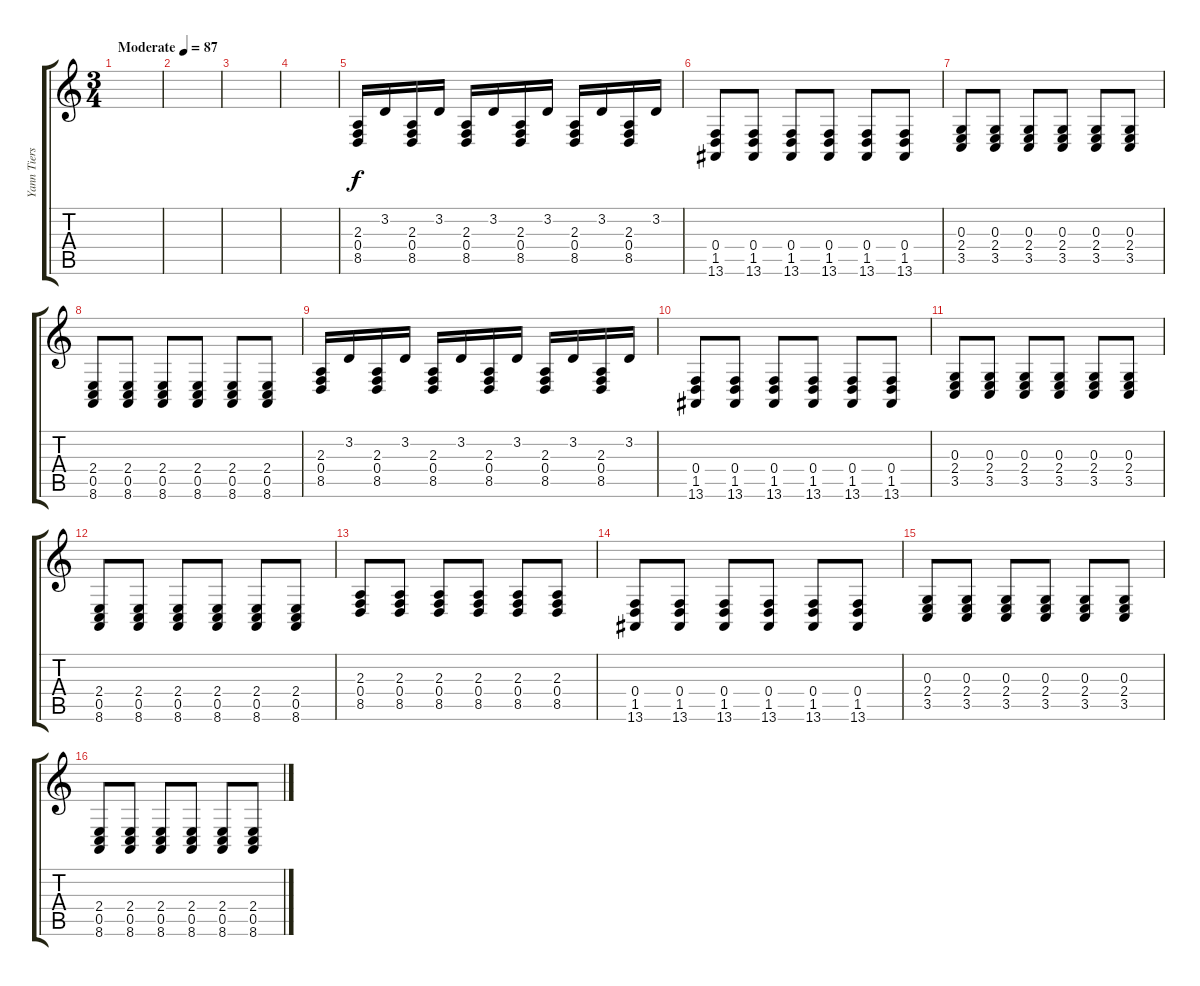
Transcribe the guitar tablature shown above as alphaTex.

\track ("Yann Tiersen" "Yann Tiers") {instrument harpsichord}
\staff {score tabs}
\tuning (E4 B3 G3 D3 A2 E2) {hide}
\ts (3 4)
\tempo (87 "Moderate")
\clef g2
\ks c
|
|
|
|
(2.3 0.4 8.5).16 3.2.16 (2.3 0.4 8.5).16 3.2.16 (2.3 0.4 8.5).16 3.2.16 (2.3 0.4 8.5).16 3.2.16 (2.3 0.4 8.5).16 3.2.16 (2.3 0.4 8.5).16 3.2.16 |
(0.4 1.5 13.6).8 (0.4 1.5 13.6).8 (0.4 1.5 13.6).8 (0.4 1.5 13.6).8 (0.4 1.5 13.6).8 (0.4 1.5 13.6).8 |
(0.3 2.4 3.5).8 (0.3 2.4 3.5).8 (0.3 2.4 3.5).8 (0.3 2.4 3.5).8 (0.3 2.4 3.5).8 (0.3 2.4 3.5).8 |
(2.4 0.5 8.6).8 (2.4 0.5 8.6).8 (2.4 0.5 8.6).8 (2.4 0.5 8.6).8 (2.4 0.5 8.6).8 (2.4 0.5 8.6).8 |
(2.3 0.4 8.5).16 3.2.16 (2.3 0.4 8.5).16 3.2.16 (2.3 0.4 8.5).16 3.2.16 (2.3 0.4 8.5).16 3.2.16 (2.3 0.4 8.5).16 3.2.16 (2.3 0.4 8.5).16 3.2.16 |
(0.4 1.5 13.6).8 (0.4 1.5 13.6).8 (0.4 1.5 13.6).8 (0.4 1.5 13.6).8 (0.4 1.5 13.6).8 (0.4 1.5 13.6).8 |
(0.3 2.4 3.5).8 (0.3 2.4 3.5).8 (0.3 2.4 3.5).8 (0.3 2.4 3.5).8 (0.3 2.4 3.5).8 (0.3 2.4 3.5).8 |
(2.4 0.5 8.6).8 (2.4 0.5 8.6).8 (2.4 0.5 8.6).8 (2.4 0.5 8.6).8 (2.4 0.5 8.6).8 (2.4 0.5 8.6).8 |
(2.3 0.4 8.5).8 (2.3 0.4 8.5).8 (2.3 0.4 8.5).8 (2.3 0.4 8.5).8 (2.3 0.4 8.5).8 (2.3 0.4 8.5).8 |
(0.4 1.5 13.6).8 (0.4 1.5 13.6).8 (0.4 1.5 13.6).8 (0.4 1.5 13.6).8 (0.4 1.5 13.6).8 (0.4 1.5 13.6).8 |
(0.3 2.4 3.5).8 (0.3 2.4 3.5).8 (0.3 2.4 3.5).8 (0.3 2.4 3.5).8 (0.3 2.4 3.5).8 (0.3 2.4 3.5).8 |
(2.4 0.5 8.6).8 (2.4 0.5 8.6).8 (2.4 0.5 8.6).8 (2.4 0.5 8.6).8 (2.4 0.5 8.6).8 (2.4 0.5 8.6).8
